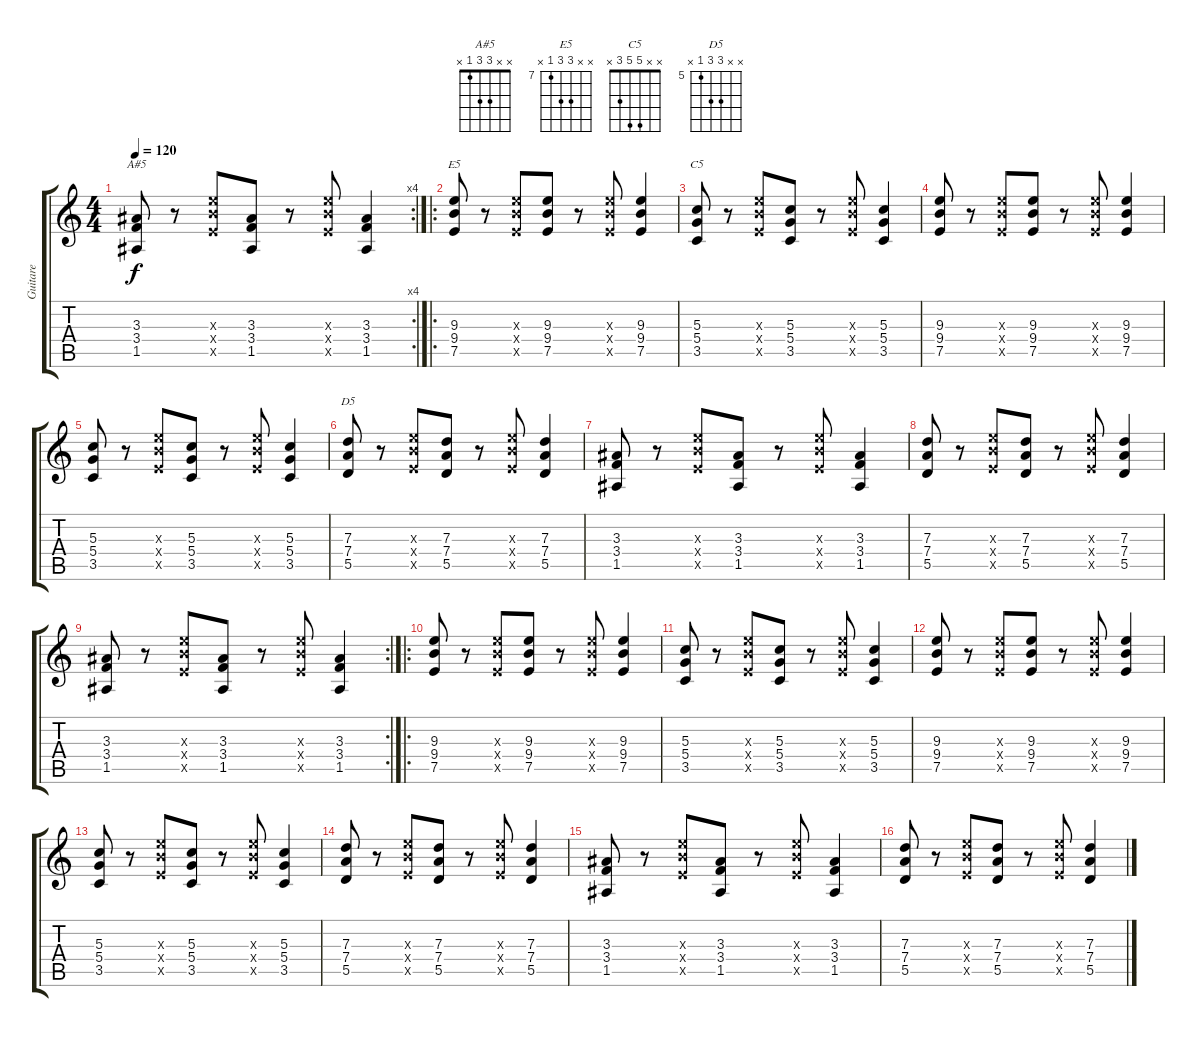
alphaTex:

\track ("Guitare" "Guitare") {instrument distortionguitar}
\staff {score tabs}
\tuning (E4 B3 G3 D3 A2 E2) {hide}
\chord ("A#5" x x 3 3 1 x)
\chord ("E5" x x 9 9 7 x) {firstfret 7}
\chord ("C5" x x 5 5 3 x)
\chord ("D5" x x 7 7 5 x) {firstfret 5}
\rc 4
\ts (4 4)
\tempo 120
\clef g2
\ks c
(3.3 3.4 1.5).8{ch "A#5" dy f} r.8 (9.3{x} 9.4{x} 7.5{x}).8 (3.3 3.4 1.5).8 r.8 (9.3{x} 9.4{x} 7.5{x}).8 (3.3 3.4 1.5).4 |
\ro
(9.3 9.4 7.5).8{ch "E5"} r.8 (9.3{x} 9.4{x} 7.5{x}).8 (9.3 9.4 7.5).8 r.8 (9.3{x} 9.4{x} 7.5{x}).8 (9.3 9.4 7.5).4 |
(5.3 5.4 3.5).8{ch "C5"} r.8 (9.3{x} 9.4{x} 7.5{x}).8 (5.3 5.4 3.5).8 r.8 (9.3{x} 9.4{x} 7.5{x}).8 (5.3 5.4 3.5).4 |
(9.3 9.4 7.5).8 r.8 (9.3{x} 9.4{x} 7.5{x}).8 (9.3 9.4 7.5).8 r.8 (9.3{x} 9.4{x} 7.5{x}).8 (9.3 9.4 7.5).4 |
(5.3 5.4 3.5).8 r.8 (9.3{x} 9.4{x} 7.5{x}).8 (5.3 5.4 3.5).8 r.8 (9.3{x} 9.4{x} 7.5{x}).8 (5.3 5.4 3.5).4 |
(7.3 7.4 5.5).8{ch "D5"} r.8 (9.3{x} 9.4{x} 7.5{x}).8 (7.3 7.4 5.5).8 r.8 (9.3{x} 9.4{x} 7.5{x}).8 (7.3 7.4 5.5).4 |
(3.3 3.4 1.5).8 r.8 (9.3{x} 9.4{x} 7.5{x}).8 (3.3 3.4 1.5).8 r.8 (9.3{x} 9.4{x} 7.5{x}).8 (3.3 3.4 1.5).4 |
(7.3 7.4 5.5).8 r.8 (9.3{x} 9.4{x} 7.5{x}).8 (7.3 7.4 5.5).8 r.8 (9.3{x} 9.4{x} 7.5{x}).8 (7.3 7.4 5.5).4 |
\rc 2
(3.3 3.4 1.5).8 r.8 (9.3{x} 9.4{x} 7.5{x}).8 (3.3 3.4 1.5).8 r.8 (9.3{x} 9.4{x} 7.5{x}).8 (3.3 3.4 1.5).4 |
\ro
(9.3 9.4 7.5).8 r.8 (9.3{x} 9.4{x} 7.5{x}).8 (9.3 9.4 7.5).8 r.8 (9.3{x} 9.4{x} 7.5{x}).8 (9.3 9.4 7.5).4 |
(5.3 5.4 3.5).8 r.8 (9.3{x} 9.4{x} 7.5{x}).8 (5.3 5.4 3.5).8 r.8 (9.3{x} 9.4{x} 7.5{x}).8 (5.3 5.4 3.5).4 |
(9.3 9.4 7.5).8 r.8 (9.3{x} 9.4{x} 7.5{x}).8 (9.3 9.4 7.5).8 r.8 (9.3{x} 9.4{x} 7.5{x}).8 (9.3 9.4 7.5).4 |
(5.3 5.4 3.5).8 r.8 (9.3{x} 9.4{x} 7.5{x}).8 (5.3 5.4 3.5).8 r.8 (9.3{x} 9.4{x} 7.5{x}).8 (5.3 5.4 3.5).4 |
(7.3 7.4 5.5).8 r.8 (9.3{x} 9.4{x} 7.5{x}).8 (7.3 7.4 5.5).8 r.8 (9.3{x} 9.4{x} 7.5{x}).8 (7.3 7.4 5.5).4 |
(3.3 3.4 1.5).8 r.8 (9.3{x} 9.4{x} 7.5{x}).8 (3.3 3.4 1.5).8 r.8 (9.3{x} 9.4{x} 7.5{x}).8 (3.3 3.4 1.5).4 |
(7.3 7.4 5.5).8 r.8 (9.3{x} 9.4{x} 7.5{x}).8 (7.3 7.4 5.5).8 r.8 (9.3{x} 9.4{x} 7.5{x}).8 (7.3 7.4 5.5).4
